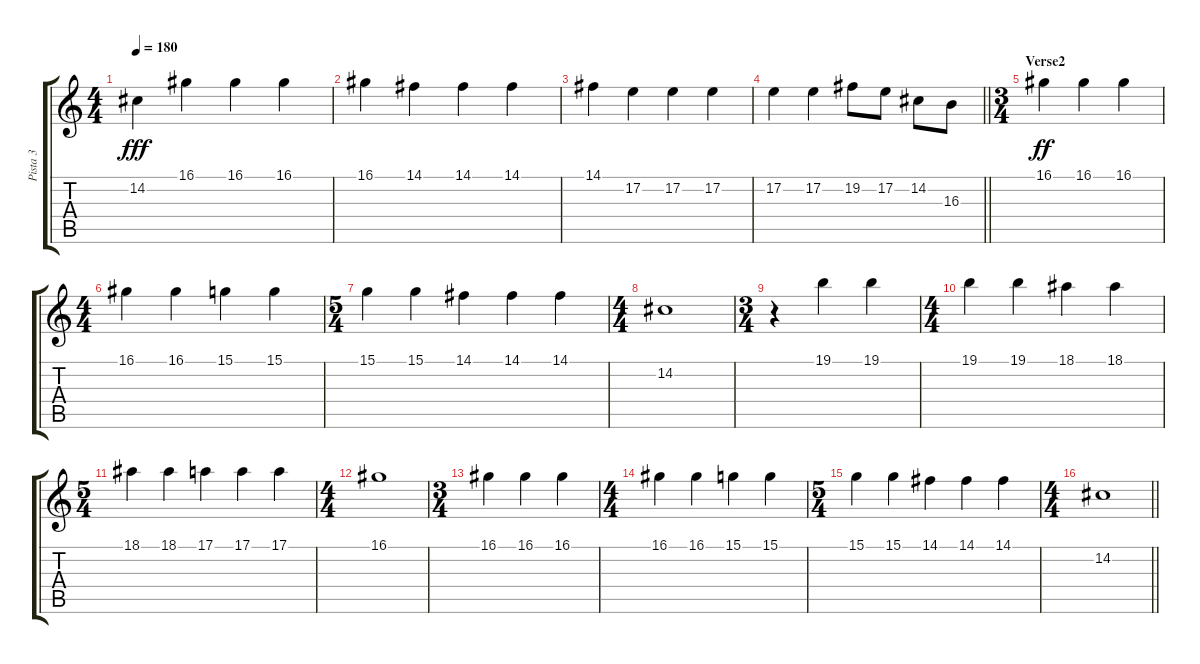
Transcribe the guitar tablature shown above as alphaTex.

\track ("Pista 3" "Pista 3") {instrument lead2sawtooth}
\staff {score tabs}
\tuning (E4 B3 G3 D3 A2 E2) {hide}
\ts (4 4)
\tempo 180
\clef g2
\ks c
14.2.4{dy fff} 16.1.4 16.1.4 16.1.4 |
16.1.4 14.1.4 14.1.4 14.1.4 |
14.1.4 17.2.4 17.2.4 17.2.4 |
\barLineRight lightlight
17.2.4 17.2.4 19.2.8 17.2.8 14.2.8 16.3.8 |
\ts (3 4)
\section ("" "Verse2")
16.1.4{dy ff volume 12} 16.1.4 16.1.4 |
\ts (4 4)
16.1.4 16.1.4 15.1.4 15.1.4 |
\ts (5 4)
15.1.4 15.1.4 14.1.4 14.1.4 14.1.4 |
\ts (4 4)
14.2.1 |
\ts (3 4)
r.4 19.1.4 19.1.4 |
\ts (4 4)
19.1.4 19.1.4 18.1.4 18.1.4 |
\ts (5 4)
18.1.4 18.1.4 17.1.4 17.1.4 17.1.4 |
\ts (4 4)
16.1.1 |
\ts (3 4)
16.1.4 16.1.4 16.1.4 |
\ts (4 4)
16.1.4 16.1.4 15.1.4 15.1.4 |
\ts (5 4)
15.1.4 15.1.4 14.1.4 14.1.4 14.1.4 |
\ts (4 4)
\barLineRight lightlight
14.2.1
